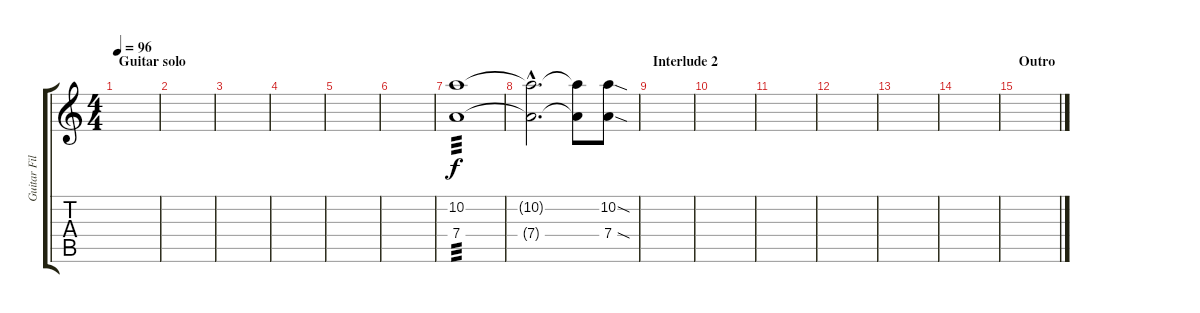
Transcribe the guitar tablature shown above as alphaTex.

\track ("Guitar Fills" "Guitar Fil") {instrument overdrivenguitar}
\staff {score tabs}
\tuning (E4 B3 G3 D3 A2 E2) {hide}
\ts (4 4)
\section ("" "Guitar solo")
\tempo 96
\clef g2
\ks c
|
|
|
|
|
|
(10.2 7.4).1{tp 3 volume 16} |
(10.2{hac t} 7.4{hac t}).2{d} (10.2{t} 7.4{t}).8 (10.2{sod} 7.4{sod}).8 |
\section ("" "Interlude 2")
|
|
|
|
|
|
\section ("" "Outro")
